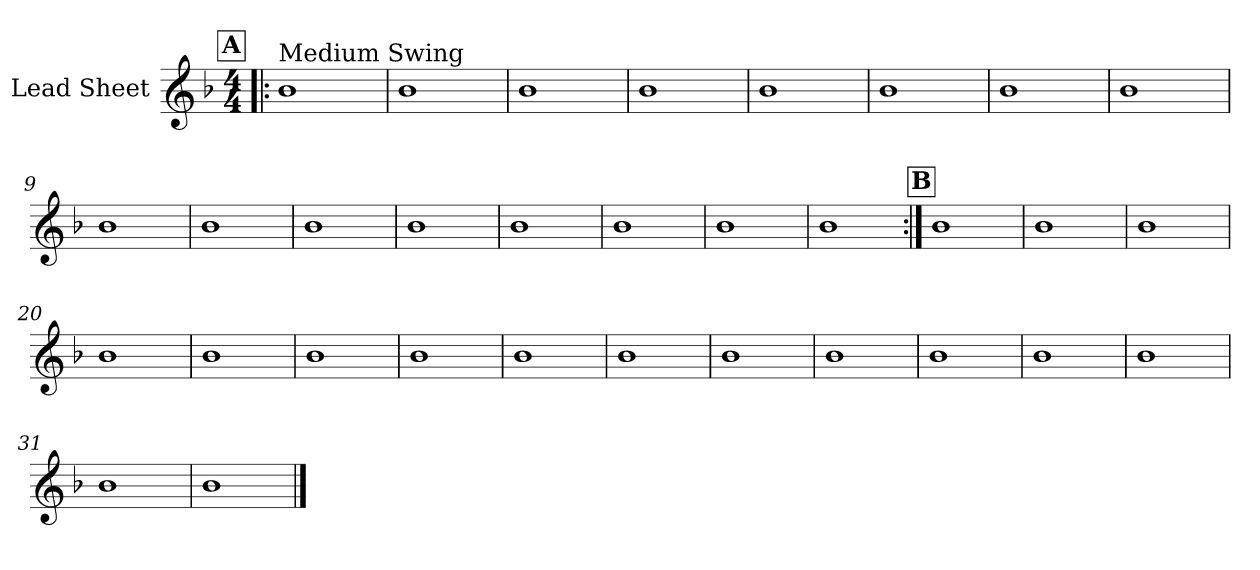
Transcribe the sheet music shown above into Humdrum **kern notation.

**kern
*part1
*staff1
*I"Lead Sheet
*clefG2
*k[b-]
*F:
*M4/4
!!LO:REH:place=s1:a:fs=14:t=A
=1!|:
!LO:TX:a:t=Medium Swing
1b-
=2
1b-
=3
1b-
=4
1b-
!!LO:LB:g=z
=5
1b-
=6
1b-
=7
1b-
=8
1b-
!!LO:LB:g=z
=9
1b-
=10
1b-
=11
1b-
=12
1b-
!!LO:LB:g=z
=13
1b-
=14
1b-
=15
1b-
=16
1b-
!!LO:LB:g=z
!!LO:REH:place=s1:a:fs=14:t=B
=17:|!
1b-
=18
1b-
=19
1b-
=20
1b-
!!LO:LB:g=z
=21
1b-
=22
1b-
=23
1b-
=24
1b-
!!LO:LB:g=z
=25
1b-
=26
1b-
=27
1b-
=28
1b-
!!LO:LB:g=z
=29
1b-
=30
1b-
=31
1b-
=32
1b-
==
*-
